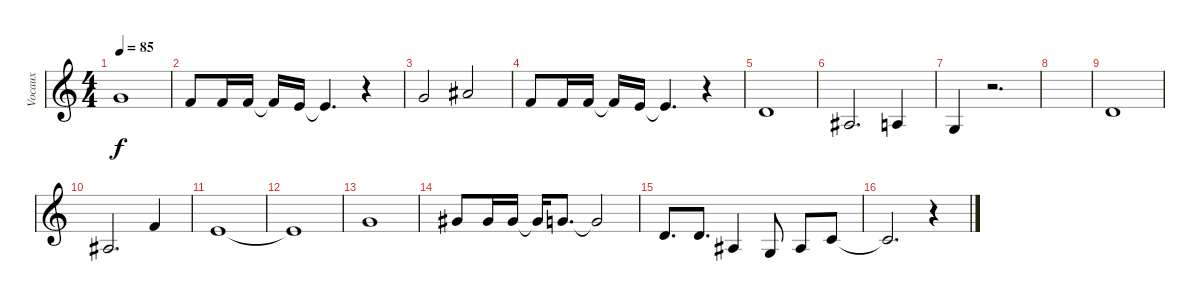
\track ("Vocaux" "Vocaux") {instrument oboe}
\staff {score}
\tuning (E4 C4 G3 C3 G2 C2) {hide}
\ts (4 4)
\tempo 85
\clef g2
\ks c
3.1.1{dy f} |
1.1.8 1.1.16 1.1.16 1.1{t}.16 0.1.16 0.1{t}.4{d} r.4 |
3.1.2 6.1.2 |
5.2.8 5.2.16 5.2.16 5.2{t}.16 4.2.16 4.2{t}.4{d} r.4 |
2.2.1 |
3.3.2{d} 2.3.4 |
0.3.4 r.2{d} |
|
2.2.1 |
3.3.2{d} 1.1.4 |
0.1.1 |
0.1{t}.1 |
3.1.1 |
4.1.8 4.1.16 4.1.16 4.1{t}.16 3.1.8{d} 3.1{t}.2 |
2.2.8{d} 2.2.8{d} 3.3.4 0.3.8 3.3.8 0.2.8 |
0.2{t}.2{d} r.4
